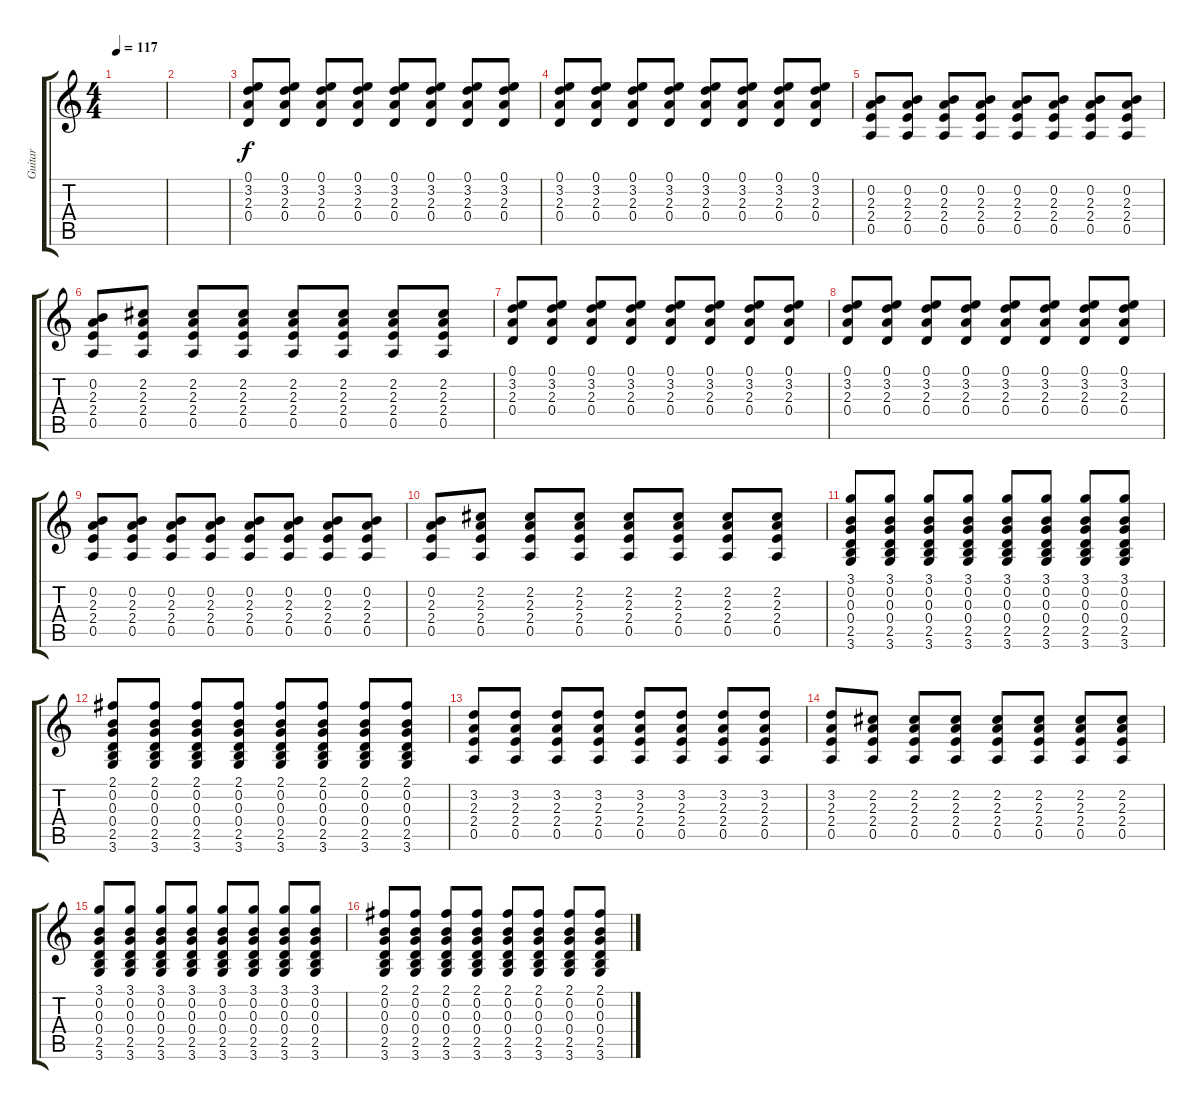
\track ("Guitar" "Guitar") {instrument electricguitarjazz}
\staff {score tabs}
\tuning (E4 B3 G3 D3 A2 E2) {hide}
\ts (4 4)
\tempo 117
\clef g2
\ks c
|
|
(0.1 3.2 2.3 0.4).8 (0.1 3.2 2.3 0.4).8 (0.1 3.2 2.3 0.4).8 (0.1 3.2 2.3 0.4).8 (0.1 3.2 2.3 0.4).8 (0.1 3.2 2.3 0.4).8 (0.1 3.2 2.3 0.4).8 (0.1 3.2 2.3 0.4).8 |
(0.1 3.2 2.3 0.4).8 (0.1 3.2 2.3 0.4).8 (0.1 3.2 2.3 0.4).8 (0.1 3.2 2.3 0.4).8 (0.1 3.2 2.3 0.4).8 (0.1 3.2 2.3 0.4).8 (0.1 3.2 2.3 0.4).8 (0.1 3.2 2.3 0.4).8 |
(0.2 2.3 2.4 0.5).8 (0.2 2.3 2.4 0.5).8 (0.2 2.3 2.4 0.5).8 (0.2 2.3 2.4 0.5).8 (0.2 2.3 2.4 0.5).8 (0.2 2.3 2.4 0.5).8 (0.2 2.3 2.4 0.5).8 (0.2 2.3 2.4 0.5).8 |
(0.2 2.3 2.4 0.5).8 (2.2 2.3 2.4 0.5).8 (2.2 2.3 2.4 0.5).8 (2.2 2.3 2.4 0.5).8 (2.2 2.3 2.4 0.5).8 (2.2 2.3 2.4 0.5).8 (2.2 2.3 2.4 0.5).8 (2.2 2.3 2.4 0.5).8 |
(0.1 3.2 2.3 0.4).8 (0.1 3.2 2.3 0.4).8 (0.1 3.2 2.3 0.4).8 (0.1 3.2 2.3 0.4).8 (0.1 3.2 2.3 0.4).8 (0.1 3.2 2.3 0.4).8 (0.1 3.2 2.3 0.4).8 (0.1 3.2 2.3 0.4).8 |
(0.1 3.2 2.3 0.4).8 (0.1 3.2 2.3 0.4).8 (0.1 3.2 2.3 0.4).8 (0.1 3.2 2.3 0.4).8 (0.1 3.2 2.3 0.4).8 (0.1 3.2 2.3 0.4).8 (0.1 3.2 2.3 0.4).8 (0.1 3.2 2.3 0.4).8 |
(0.2 2.3 2.4 0.5).8 (0.2 2.3 2.4 0.5).8 (0.2 2.3 2.4 0.5).8 (0.2 2.3 2.4 0.5).8 (0.2 2.3 2.4 0.5).8 (0.2 2.3 2.4 0.5).8 (0.2 2.3 2.4 0.5).8 (0.2 2.3 2.4 0.5).8 |
(0.2 2.3 2.4 0.5).8 (2.2 2.3 2.4 0.5).8 (2.2 2.3 2.4 0.5).8 (2.2 2.3 2.4 0.5).8 (2.2 2.3 2.4 0.5).8 (2.2 2.3 2.4 0.5).8 (2.2 2.3 2.4 0.5).8 (2.2 2.3 2.4 0.5).8 |
(3.1 0.2 0.3 0.4 2.5 3.6).8 (3.1 0.2 0.3 0.4 2.5 3.6).8 (3.1 0.2 0.3 0.4 2.5 3.6).8 (3.1 0.2 0.3 0.4 2.5 3.6).8 (3.1 0.2 0.3 0.4 2.5 3.6).8 (3.1 0.2 0.3 0.4 2.5 3.6).8 (3.1 0.2 0.3 0.4 2.5 3.6).8 (3.1 0.2 0.3 0.4 2.5 3.6).8 |
(2.1 0.2 0.3 0.4 2.5 3.6).8 (2.1 0.2 0.3 0.4 2.5 3.6).8 (2.1 0.2 0.3 0.4 2.5 3.6).8 (2.1 0.2 0.3 0.4 2.5 3.6).8 (2.1 0.2 0.3 0.4 2.5 3.6).8 (2.1 0.2 0.3 0.4 2.5 3.6).8 (2.1 0.2 0.3 0.4 2.5 3.6).8 (2.1 0.2 0.3 0.4 2.5 3.6).8 |
(3.2 2.3 2.4 0.5).8 (3.2 2.3 2.4 0.5).8 (3.2 2.3 2.4 0.5).8 (3.2 2.3 2.4 0.5).8 (3.2 2.3 2.4 0.5).8 (3.2 2.3 2.4 0.5).8 (3.2 2.3 2.4 0.5).8 (3.2 2.3 2.4 0.5).8 |
(3.2 2.3 2.4 0.5).8 (2.2 2.3 2.4 0.5).8 (2.2 2.3 2.4 0.5).8 (2.2 2.3 2.4 0.5).8 (2.2 2.3 2.4 0.5).8 (2.2 2.3 2.4 0.5).8 (2.2 2.3 2.4 0.5).8 (2.2 2.3 2.4 0.5).8 |
(3.1 0.2 0.3 0.4 2.5 3.6).8 (3.1 0.2 0.3 0.4 2.5 3.6).8 (3.1 0.2 0.3 0.4 2.5 3.6).8 (3.1 0.2 0.3 0.4 2.5 3.6).8 (3.1 0.2 0.3 0.4 2.5 3.6).8 (3.1 0.2 0.3 0.4 2.5 3.6).8 (3.1 0.2 0.3 0.4 2.5 3.6).8 (3.1 0.2 0.3 0.4 2.5 3.6).8 |
(2.1 0.2 0.3 0.4 2.5 3.6).8 (2.1 0.2 0.3 0.4 2.5 3.6).8 (2.1 0.2 0.3 0.4 2.5 3.6).8 (2.1 0.2 0.3 0.4 2.5 3.6).8 (2.1 0.2 0.3 0.4 2.5 3.6).8 (2.1 0.2 0.3 0.4 2.5 3.6).8 (2.1 0.2 0.3 0.4 2.5 3.6).8 (2.1 0.2 0.3 0.4 2.5 3.6).8
